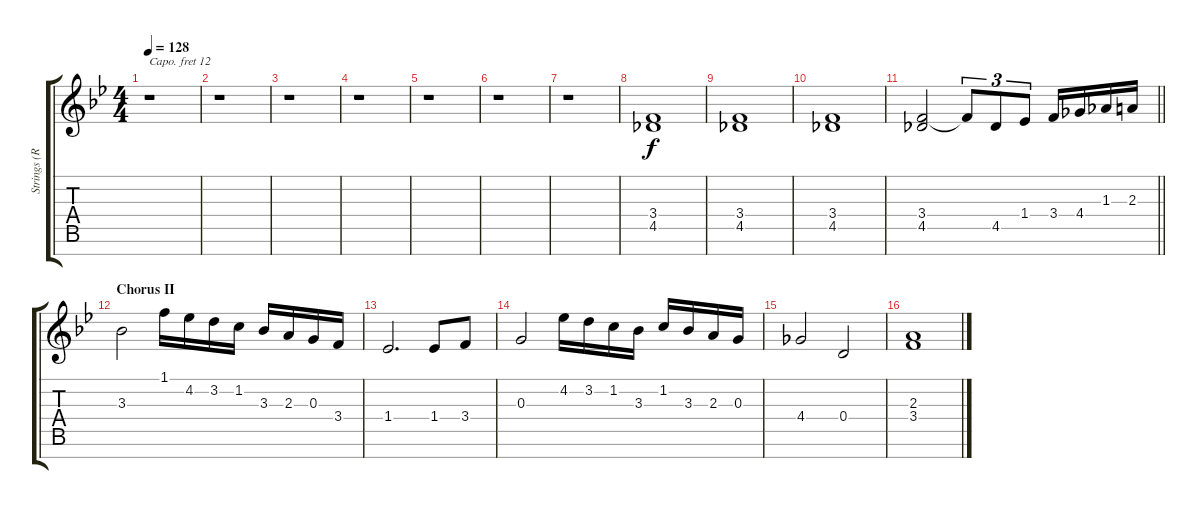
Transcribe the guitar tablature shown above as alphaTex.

\track ("Strings (Right Hand)" "Strings (R") {instrument stringensemble1}
\staff {score tabs}
\capo 12
\tuning (E4 B3 G3 D3 A2 E2 B1) {hide}
\ts (4 4)
\tempo 128
\clef g2
\ks bb
r.1{dy f} |
r.1 |
r.1 |
r.1 |
r.1 |
r.1 |
r.1 |
(3.4 4.5).1 |
(3.4 4.5).1 |
(3.4 4.5).1 |
\barLineRight lightlight
(3.4 4.5).2 3.4{t}.8{tu (3 2)} 4.5.8{tu (3 2)} 1.4.8{tu (3 2)} 3.4.16 4.4.16 1.3.16 2.3.16 |
\section ("" "Chorus II")
3.3.2 1.1.16 4.2.16 3.2.16 1.2.16 3.3.16 2.3.16 0.3.16 3.4.16 |
1.4.2{d} 1.4.8 3.4.8 |
0.3.2 4.2.16 3.2.16 1.2.16 3.3.16 1.2.16 3.3.16 2.3.16 0.3.16 |
4.4.2 0.4.2 |
(2.3 3.4).1
